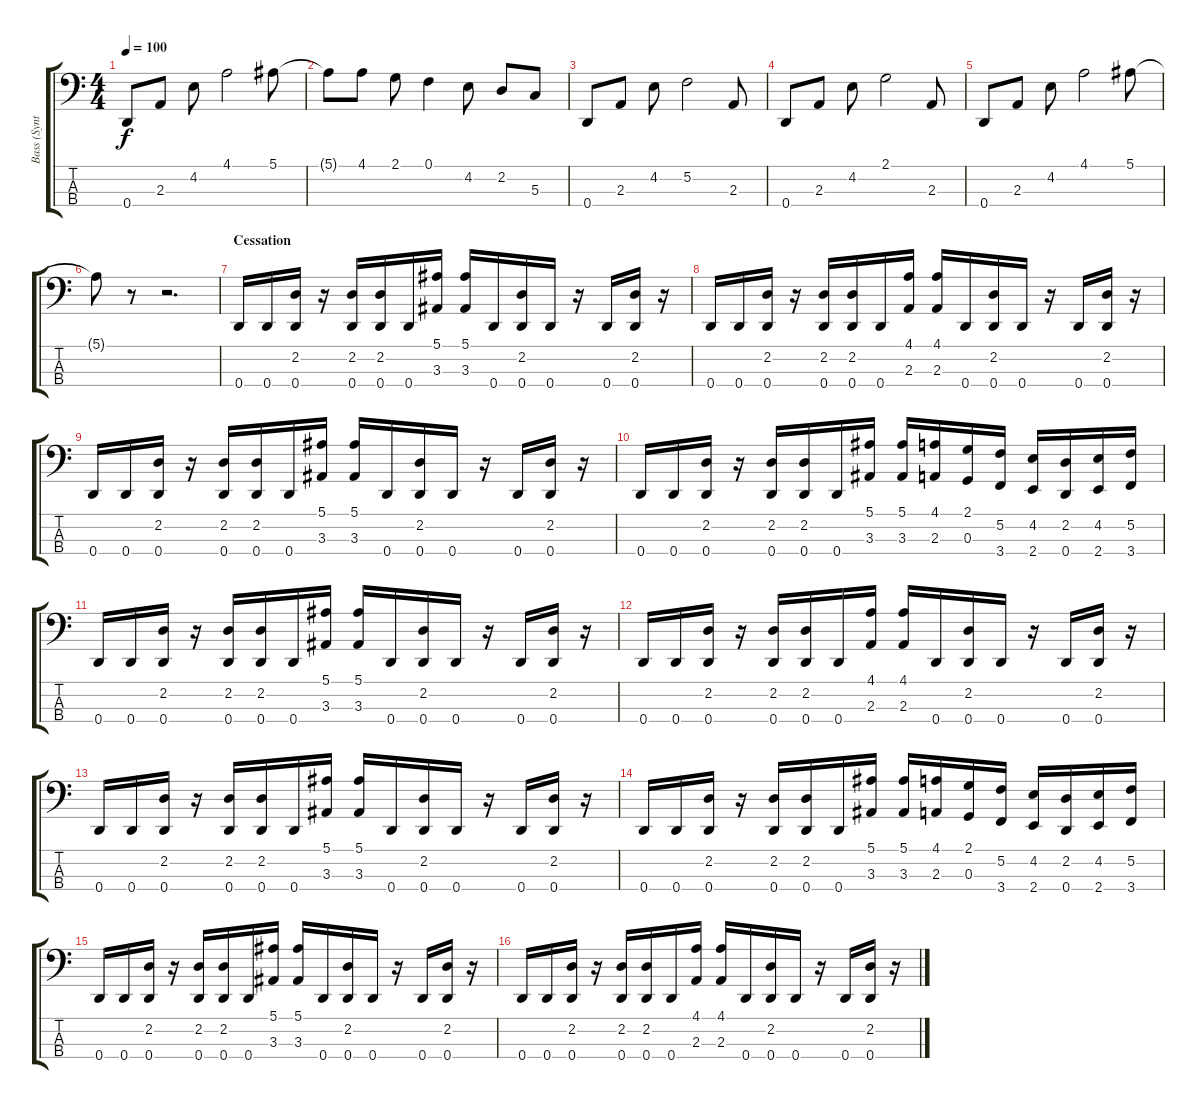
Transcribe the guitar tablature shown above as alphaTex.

\track ("Bass (Synth)" "Bass (Synt") {instrument synthbass1}
\staff {score tabs}
\tuning (F2 C2 G1 D1) {hide}
\ts (4 4)
\tempo 100
\clef f4
\ks c
0.4.8{dy f} 2.3.8 4.2.8 4.1.2 5.1.8 |
5.1{t}.8 4.1.8 2.1.8 0.1.4 4.2.8 2.2.8 5.3.8 |
0.4.8 2.3.8 4.2.8 5.2.2 2.3.8 |
0.4.8 2.3.8 4.2.8 2.1.2 2.3.8 |
0.4.8 2.3.8 4.2.8 4.1.2 5.1.8 |
5.1{t}.8 r.8 r.2{d} |
\section ("" "Cessation")
0.4.16 0.4.16 (2.2 0.4).16 r.16 (2.2 0.4).16 (2.2 0.4).16 0.4.16 (5.1 3.3).16 (5.1 3.3).16 0.4.16 (2.2 0.4).16 0.4.16 r.16 0.4.16 (2.2 0.4).16 r.16 |
0.4.16 0.4.16 (2.2 0.4).16 r.16 (2.2 0.4).16 (2.2 0.4).16 0.4.16 (4.1 2.3).16 (4.1 2.3).16 0.4.16 (2.2 0.4).16 0.4.16 r.16 0.4.16 (2.2 0.4).16 r.16 |
0.4.16 0.4.16 (2.2 0.4).16 r.16 (2.2 0.4).16 (2.2 0.4).16 0.4.16 (5.1 3.3).16 (5.1 3.3).16 0.4.16 (2.2 0.4).16 0.4.16 r.16 0.4.16 (2.2 0.4).16 r.16 |
0.4.16 0.4.16 (2.2 0.4).16 r.16 (2.2 0.4).16 (2.2 0.4).16 0.4.16 (5.1 3.3).16 (5.1 3.3).16 (4.1 2.3).16 (2.1 0.3).16 (5.2 3.4).16 (4.2 2.4).16 (2.2 0.4).16 (4.2 2.4).16 (5.2 3.4).16 |
0.4.16 0.4.16 (2.2 0.4).16 r.16 (2.2 0.4).16 (2.2 0.4).16 0.4.16 (5.1 3.3).16 (5.1 3.3).16 0.4.16 (2.2 0.4).16 0.4.16 r.16 0.4.16 (2.2 0.4).16 r.16 |
0.4.16 0.4.16 (2.2 0.4).16 r.16 (2.2 0.4).16 (2.2 0.4).16 0.4.16 (4.1 2.3).16 (4.1 2.3).16 0.4.16 (2.2 0.4).16 0.4.16 r.16 0.4.16 (2.2 0.4).16 r.16 |
0.4.16 0.4.16 (2.2 0.4).16 r.16 (2.2 0.4).16 (2.2 0.4).16 0.4.16 (5.1 3.3).16 (5.1 3.3).16 0.4.16 (2.2 0.4).16 0.4.16 r.16 0.4.16 (2.2 0.4).16 r.16 |
0.4.16 0.4.16 (2.2 0.4).16 r.16 (2.2 0.4).16 (2.2 0.4).16 0.4.16 (5.1 3.3).16 (5.1 3.3).16 (4.1 2.3).16 (2.1 0.3).16 (5.2 3.4).16 (4.2 2.4).16 (2.2 0.4).16 (4.2 2.4).16 (5.2 3.4).16 |
0.4.16 0.4.16 (2.2 0.4).16 r.16 (2.2 0.4).16 (2.2 0.4).16 0.4.16 (5.1 3.3).16 (5.1 3.3).16 0.4.16 (2.2 0.4).16 0.4.16 r.16 0.4.16 (2.2 0.4).16 r.16 |
0.4.16 0.4.16 (2.2 0.4).16 r.16 (2.2 0.4).16 (2.2 0.4).16 0.4.16 (4.1 2.3).16 (4.1 2.3).16 0.4.16 (2.2 0.4).16 0.4.16 r.16 0.4.16 (2.2 0.4).16 r.16
